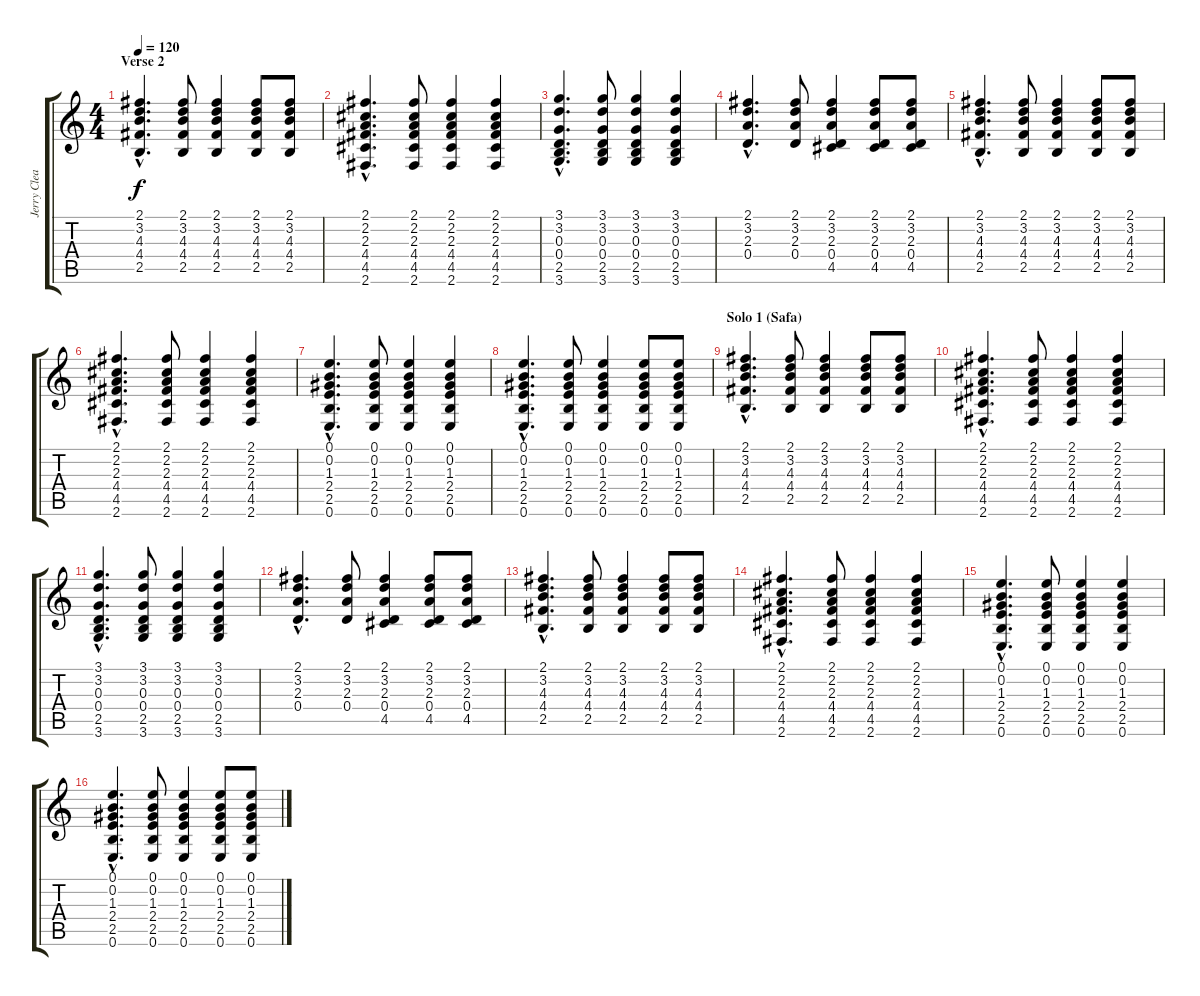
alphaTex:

\track ("Jerry Clean" "Jerry Clea") {instrument acousticguitarsteel}
\staff {score tabs}
\tuning (E4 B3 G3 D3 A2 E2) {hide}
\ts (4 4)
\section ("" "Verse 2")
\tempo 120
\clef g2
\ks c
(2.1{hac} 3.2{hac} 4.3{hac} 4.4{hac} 2.5{hac}).4{d dy f} (2.1 3.2 4.3 4.4 2.5).8 (2.1 3.2 4.3 4.4 2.5).4 (2.1 3.2 4.3 4.4 2.5).8 (2.1 3.2 4.3 4.4 2.5).8 |
(2.1{hac} 2.2{hac} 2.3{hac} 4.4{hac} 4.5{hac} 2.6{hac}).4{d} (2.1 2.2 2.3 4.4 4.5 2.6).8 (2.1 2.2 2.3 4.4 4.5 2.6).4 (2.1 2.2 2.3 4.4 4.5 2.6).4 |
(3.1{hac} 3.2{hac} 0.3{hac} 0.4{hac} 2.5{hac} 3.6{hac}).4{d} (3.1 3.2 0.3 0.4 2.5 3.6).8 (3.1 3.2 0.3 0.4 2.5 3.6).4 (3.1 3.2 0.3 0.4 2.5 3.6).4 |
(2.1{hac} 3.2{hac} 2.3{hac} 0.4{hac}).4{d} (2.1 3.2 2.3 0.4).8 (2.1 3.2 2.3 0.4 4.5).4 (2.1 3.2 2.3 0.4 4.5).8 (2.1 3.2 2.3 0.4 4.5).8 |
(2.1{hac} 3.2{hac} 4.3{hac} 4.4{hac} 2.5{hac}).4{d} (2.1 3.2 4.3 4.4 2.5).8 (2.1 3.2 4.3 4.4 2.5).4 (2.1 3.2 4.3 4.4 2.5).8 (2.1 3.2 4.3 4.4 2.5).8 |
(2.1{hac} 2.2{hac} 2.3{hac} 4.4{hac} 4.5{hac} 2.6{hac}).4{d} (2.1 2.2 2.3 4.4 4.5 2.6).8 (2.1 2.2 2.3 4.4 4.5 2.6).4 (2.1 2.2 2.3 4.4 4.5 2.6).4 |
(0.1{hac} 0.2{hac} 1.3{hac} 2.4{hac} 2.5{hac} 0.6{hac}).4{d} (0.1 0.2 1.3 2.4 2.5 0.6).8 (0.1 0.2 1.3 2.4 2.5 0.6).4 (0.1 0.2 1.3 2.4 2.5 0.6).4 |
(0.1{hac} 0.2{hac} 1.3{hac} 2.4{hac} 2.5{hac} 0.6{hac}).4{d} (0.1 0.2 1.3 2.4 2.5 0.6).8 (0.1 0.2 1.3 2.4 2.5 0.6).4 (0.1 0.2 1.3 2.4 2.5 0.6).8 (0.1 0.2 1.3 2.4 2.5 0.6).8 |
\section ("" "Solo 1 (Safa)")
(2.1{hac} 3.2{hac} 4.3{hac} 4.4{hac} 2.5{hac}).4{d} (2.1 3.2 4.3 4.4 2.5).8 (2.1 3.2 4.3 4.4 2.5).4 (2.1 3.2 4.3 4.4 2.5).8 (2.1 3.2 4.3 4.4 2.5).8 |
(2.1{hac} 2.2{hac} 2.3{hac} 4.4{hac} 4.5{hac} 2.6{hac}).4{d} (2.1 2.2 2.3 4.4 4.5 2.6).8 (2.1 2.2 2.3 4.4 4.5 2.6).4 (2.1 2.2 2.3 4.4 4.5 2.6).4 |
(3.1{hac} 3.2{hac} 0.3{hac} 0.4{hac} 2.5{hac} 3.6{hac}).4{d} (3.1 3.2 0.3 0.4 2.5 3.6).8 (3.1 3.2 0.3 0.4 2.5 3.6).4 (3.1 3.2 0.3 0.4 2.5 3.6).4 |
(2.1{hac} 3.2{hac} 2.3{hac} 0.4{hac}).4{d} (2.1 3.2 2.3 0.4).8 (2.1 3.2 2.3 0.4 4.5).4 (2.1 3.2 2.3 0.4 4.5).8 (2.1 3.2 2.3 0.4 4.5).8 |
(2.1{hac} 3.2{hac} 4.3{hac} 4.4{hac} 2.5{hac}).4{d} (2.1 3.2 4.3 4.4 2.5).8 (2.1 3.2 4.3 4.4 2.5).4 (2.1 3.2 4.3 4.4 2.5).8 (2.1 3.2 4.3 4.4 2.5).8 |
(2.1{hac} 2.2{hac} 2.3{hac} 4.4{hac} 4.5{hac} 2.6{hac}).4{d} (2.1 2.2 2.3 4.4 4.5 2.6).8 (2.1 2.2 2.3 4.4 4.5 2.6).4 (2.1 2.2 2.3 4.4 4.5 2.6).4 |
(0.1{hac} 0.2{hac} 1.3{hac} 2.4{hac} 2.5{hac} 0.6{hac}).4{d} (0.1 0.2 1.3 2.4 2.5 0.6).8 (0.1 0.2 1.3 2.4 2.5 0.6).4 (0.1 0.2 1.3 2.4 2.5 0.6).4 |
(0.1{hac} 0.2{hac} 1.3{hac} 2.4{hac} 2.5{hac} 0.6{hac}).4{d} (0.1 0.2 1.3 2.4 2.5 0.6).8 (0.1 0.2 1.3 2.4 2.5 0.6).4 (0.1 0.2 1.3 2.4 2.5 0.6).8 (0.1 0.2 1.3 2.4 2.5 0.6).8
